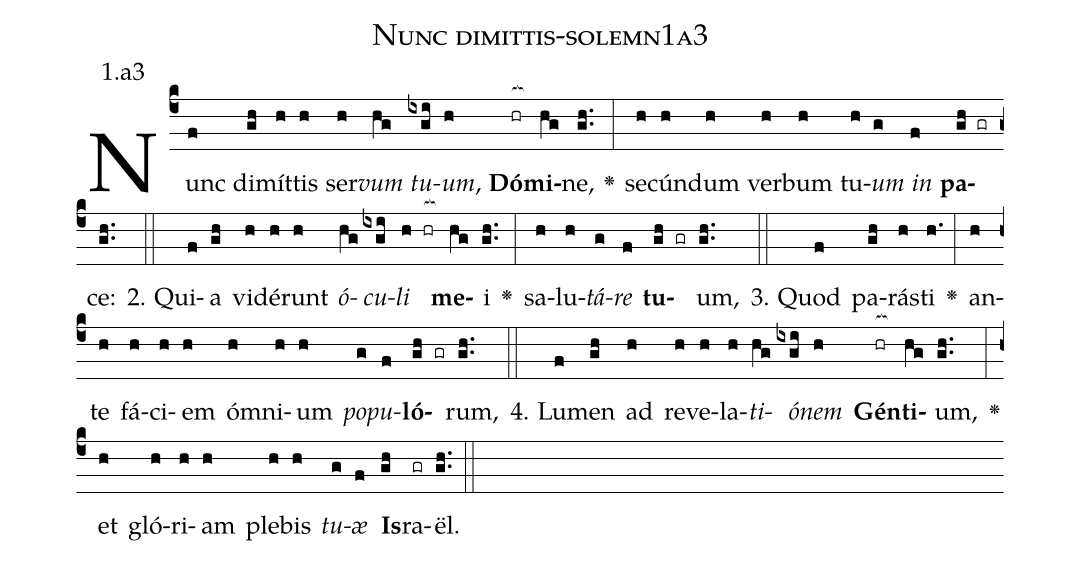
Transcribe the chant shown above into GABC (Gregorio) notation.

name: Nunc dimittis-solemn1a3;
annotation: 1.a3;
%%
(c4)Nunc(f) di(gh)mít(h)tis(h) ser(h)<i>vum</i>(hg) <i>tu</i>(ixgi)<i>um</i>,(h) <b>Dó</b>(hr[ocb:1{])<b>mi</b>(hg[ocb:0}])ne,(gh..) <v>\greheightstar</v>(:) se(h)cún(h)dum(h) ver(h)bum(h) tu(h)<i>um</i>(g) <i>in</i>(f) <b>pa</b>(gh gr)ce:(gh..) (::)
2. Qui(f)a(gh) vi(h)dé(h)runt(h) <i>ó</i>(hg)<i>cu</i>(ixgi)<i>li</i>(h hr[ocb:1{]) <b>me</b>(hg[ocb:0}])i(gh..) <v>\greheightstar</v>(:) sa(h)lu(h)<i>tá</i>(g)<i>re</i>(f) <b>tu</b>(gh gr)um,(gh..) (::)
3. Quod(f) pa(gh)rás(h)ti(h.) <v>\greheightstar</v>(:) an(h)te(h) fá(h)ci(h)em(h) óm(h)ni(h)um(h) <i>po</i>(g)<i>pu</i>(f)<b>ló</b>(gh gr)rum,(gh..) (::)
4. Lu(f)men(gh) ad(h) re(h)ve(h)la(h)<i>ti</i>(hg)<i>ó</i>(ixgi)<i>nem</i>(h) <b>Gén</b>(hr[ocb:1{])<b>ti</b>(hg[ocb:0}])um,(gh..) <v>\greheightstar</v>(:) et(h) gló(h)ri(h)am(h) ple(h)bis(h) <i>tu</i>(g)<i>æ</i>(f) <b>Is</b>(gh)ra(gr)ël.(gh..) (::)
